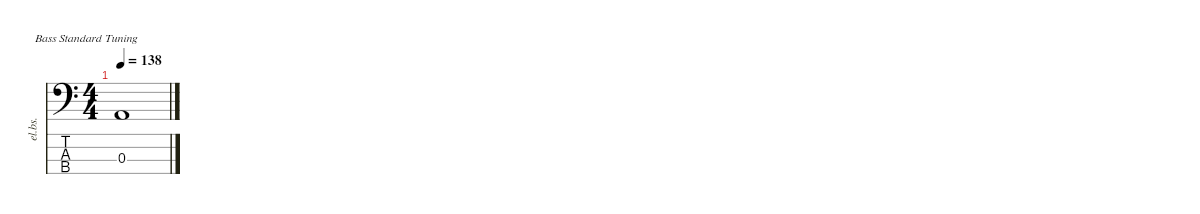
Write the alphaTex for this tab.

\defaultSystemsLayout 4
\hideDynamics
\bracketExtendMode nobrackets
\track ("Basse" "el.bs.") {instrument electricbassfinger}
\staff {score tabs}
\tuning (G2 D2 A1 E1)
\ts (4 4)
\tempo 138
\clef f4
\ks aminor
0.3.1{dy f beam Up}
